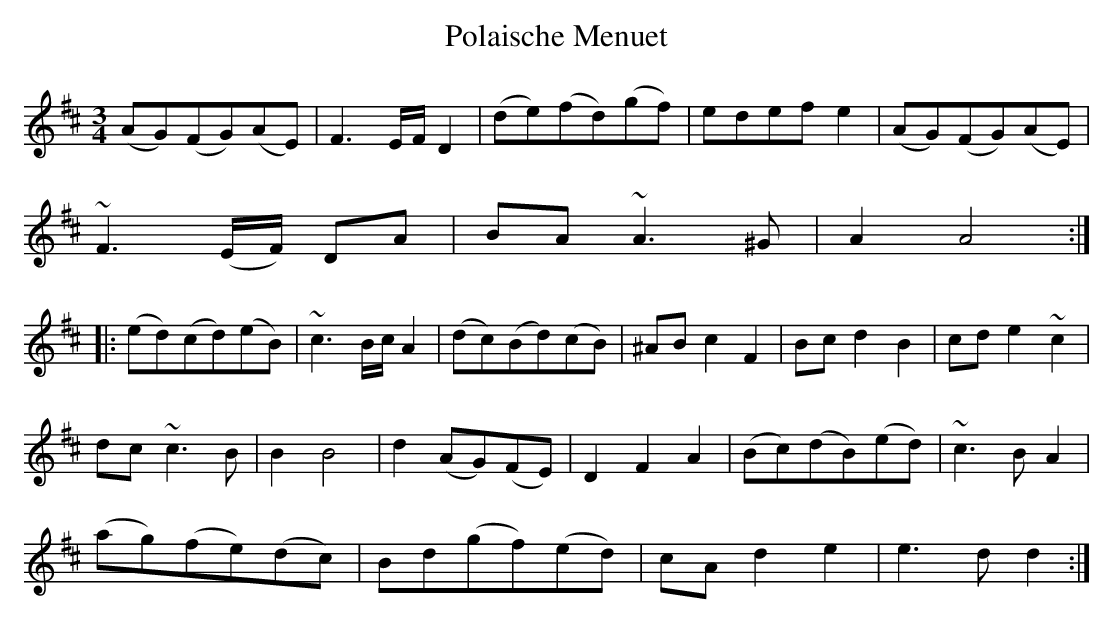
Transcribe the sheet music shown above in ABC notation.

X:1
T:Polaische Menuet
M:3/4
K:Dmaj
(AG)(FG)(AE)|F3E/F/D2|(de)(fd)(gf)|edefe2|(AG)(FG)(AE)|
~F3(E/F/) DA|BA~A3^G|A2A4:|
|:(ed)(cd)(eB)|~c3B/c/A2|(dc)(Bd)(cB)|^ABc2F2|Bcd2B2|cde2~c2|
dc~c3B|B2B4|d2(AG)(FE)|D2F2A2|(Bc)(dB)(ed)|~c3BA2|
(ag)(fe)(dc)|Bd(gf)(ed)|cAd2e2|e3dd2:|
